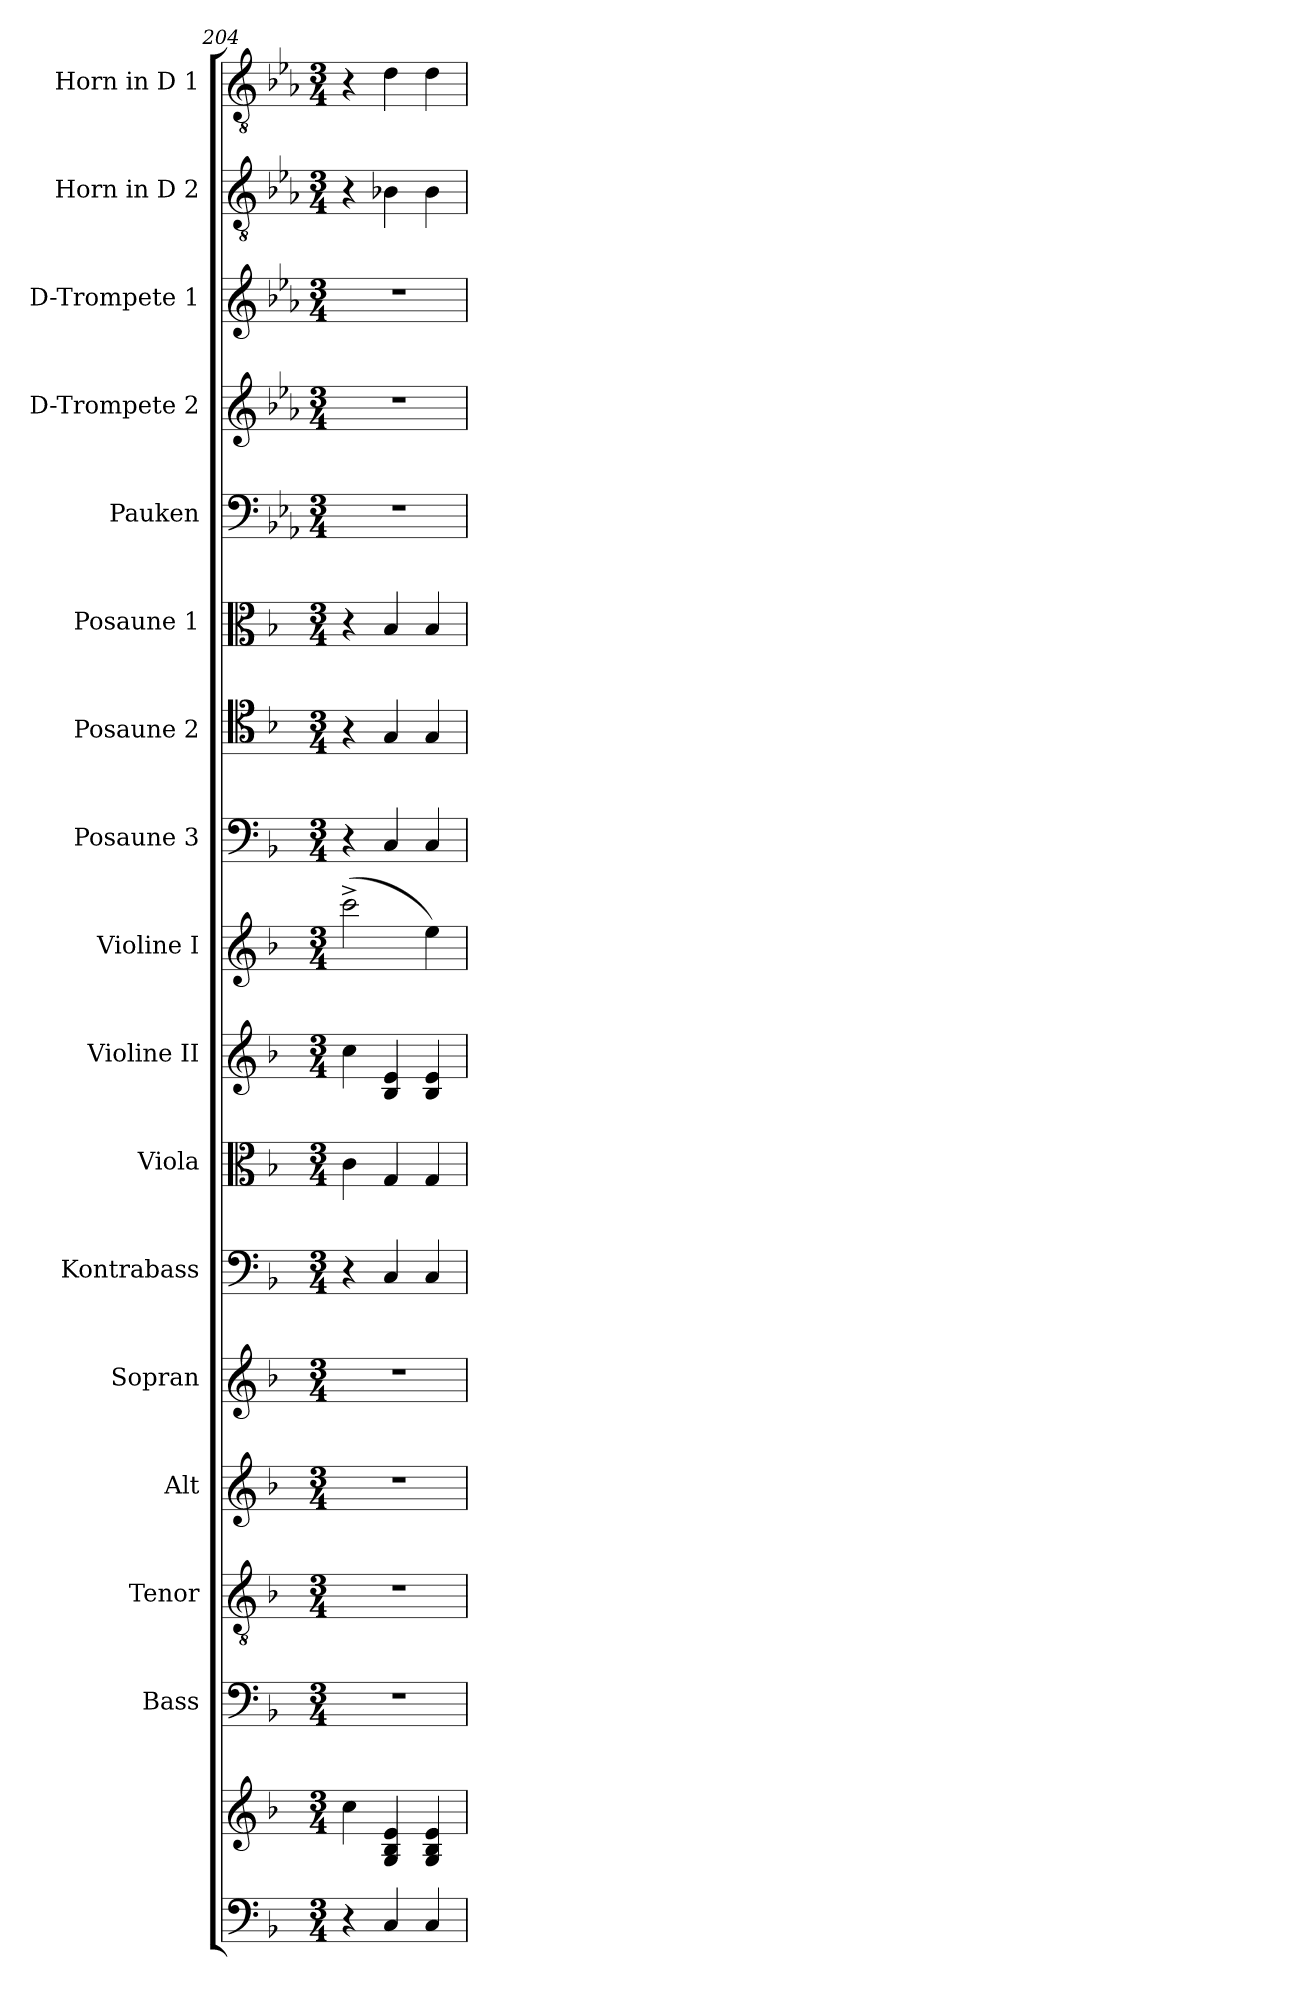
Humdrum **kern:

**kern	**kern	**kern	**kern	**kern	**kern	**kern	**kern	**kern	**kern	**kern	**kern	**kern	**kern	**kern	**kern	**kern	**kern
*part17	*part17	*part16	*part15	*part14	*part13	*part12	*part11	*part10	*part9	*part8	*part7	*part6	*part5	*part4	*part3	*part2	*part1
*staff18	*staff17	*staff16	*staff15	*staff14	*staff13	*staff12	*staff11	*staff10	*staff9	*staff8	*staff7	*staff6	*staff5	*staff4	*staff3	*staff2	*staff1
*	*	*I"Bass	*I"Tenor	*I"Alt	*I"Sopran	*I"Kontrabass	*I"Viola	*I"Violine II	*I"Violine I	*I"Posaune 3	*I"Posaune 2	*I"Posaune 1	*I"Pauken	*I"D-Trompete 2	*I"D-Trompete 1	*I"Horn in D 2	*I"Horn in D 1
*	*	*I'B.	*I'T.	*I'A.	*I'S.	*I'Kb.	*I'Vla.	*I'Vl. II	*I'Vl. I	*I'Pos. 3	*I'Pos. 2	*I'Pos. 1	*I'Pk.	*I'D Trp. 2	*I'D Trp. 1	*I'Hrn. 2	*I'Hrn. 1
*clefF4	*clefG2	*clefF4	*clefGv2	*clefG2	*clefG2	*clefF4	*clefC3	*clefG2	*clefG2	*clefF4	*clefC4	*clefC3	*clefF4	*clefG2	*clefG2	*clefGv2	*clefGv2
*	*	*	*	*	*	*ITrd7c12	*	*	*	*	*	*	*ITrd-1c-2	*ITrd-1c-2	*ITrd-1c-2	*ITrd-1c-2	*ITrd-1c-2
*k[b-]	*k[b-]	*k[b-]	*k[b-]	*k[b-]	*k[b-]	*k[b-]	*k[b-]	*k[b-]	*k[b-]	*k[b-]	*k[b-]	*k[b-]	*k[b-]	*k[b-]	*k[b-]	*k[b-]	*k[b-]
*F:	*F:	*F:	*F:	*F:	*F:	*F:	*F:	*F:	*F:	*F:	*F:	*F:	*F:	*F:	*F:	*F:	*F:
*M3/4	*M3/4	*M3/4	*M3/4	*M3/4	*M3/4	*M3/4	*M3/4	*M3/4	*M3/4	*M3/4	*M3/4	*M3/4	*M3/4	*M3/4	*M3/4	*M3/4	*M3/4
=204	=204	=204	=204	=204	=204	=204	=204	=204	=204	=204	=204	=204	=204	=204	=204	=204	=204
4r	4cc\	2.r	2.r	2.r	2.r	4r	4c\	4cc\	(>2ccc^>\	4r	4r	4r	2.r	2.r	2.r	4r	4r
4C/	4G/ 4B-/ 4e/	.	.	.	.	4CC/	4G/	4B-/ 4e/	.	4C/	4G/	4B-/	.	.	.	4cn\	4e\
4C/	4G/ 4B-/ 4e/	.	.	.	.	4CC/	4G/	4B-/ 4e/	4ee\)	4C/	4G/	4B-/	.	.	.	4c\	4e\
=	=	=	=	=	=	=	=	=	=	=	=	=	=	=	=	=	=
*-	*-	*-	*-	*-	*-	*-	*-	*-	*-	*-	*-	*-	*-	*-	*-	*-	*-
